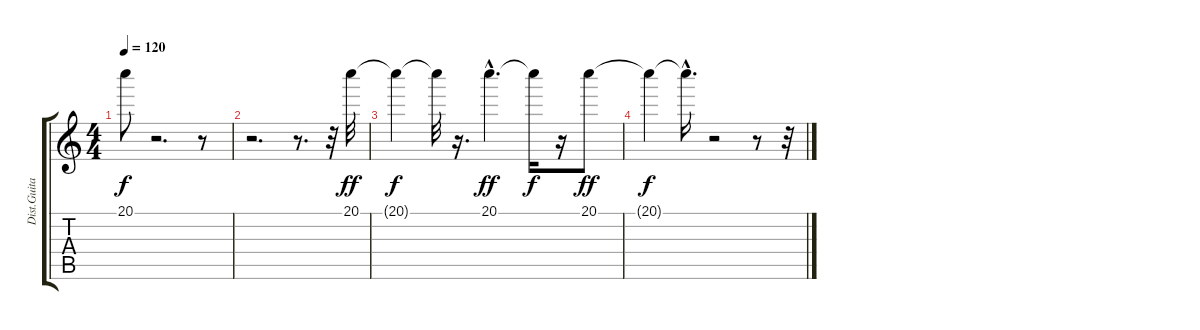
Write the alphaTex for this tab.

\track ("Dist.Guita" "Dist.Guita") {instrument guitarharmonics}
\staff {score tabs}
\tuning (E4 B3 G3 D3 A2 E2) {hide}
\ts (4 4)
\tempo 120
\clef g2
\ks c
20.1{t}.8{dy f} r.2{d} r.8 |
r.2{d} r.8{d} r.32 20.1.32{dy ff volume 0} |
20.1{t}.4{dy f} 20.1{t}.32 r.16{d} 20.1{hac}.4{d dy ff} 20.1{t}.16{dy f} r.16 20.1.8{dy ff} |
20.1{t}.4{dy f} 20.1{hac t}.16{d} r.2 r.8 r.32
